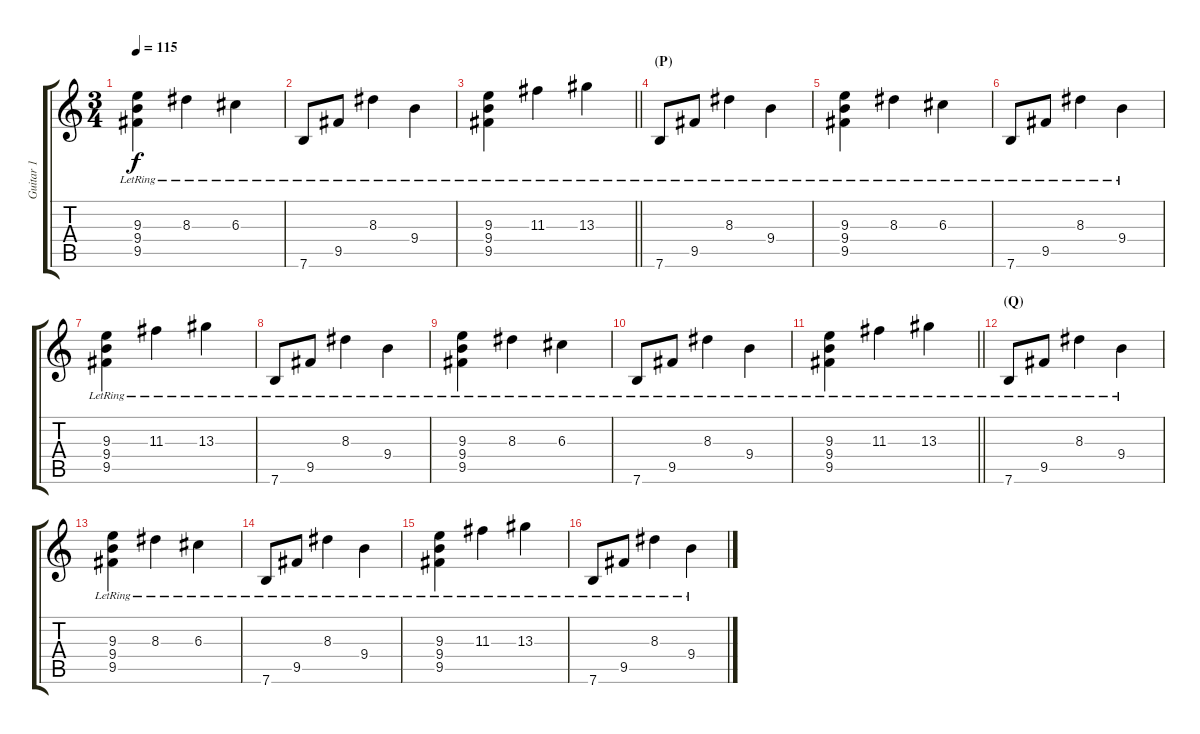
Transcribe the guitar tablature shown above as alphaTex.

\track ("Guitar 1" "Guitar 1") {instrument electricguitarjazz}
\staff {score tabs}
\tuning (E4 B3 G3 D3 A2 E2) {hide}
\ts (3 4)
\tempo 115
\clef g2
\ks c
(9.3 9.4 9.5{lr}).4{dy f} 8.3{lr}.4 6.3{lr}.4 |
7.6{lr}.8 9.5{lr}.8 8.3{lr}.4 9.4{lr}.4 |
\barLineRight lightlight
(9.3 9.4{lr} 9.5).4 11.3{lr}.4 13.3{lr}.4 |
\section ("" "(P)")
7.6{lr}.8 9.5{lr}.8 8.3{lr}.4 9.4{lr}.4 |
(9.3 9.4 9.5{lr}).4 8.3{lr}.4 6.3{lr}.4 |
7.6{lr}.8 9.5{lr}.8 8.3{lr}.4 9.4{lr}.4 |
(9.3 9.4{lr} 9.5).4 11.3{lr}.4 13.3{lr}.4 |
7.6{lr}.8 9.5{lr}.8 8.3{lr}.4 9.4{lr}.4 |
(9.3 9.4 9.5{lr}).4 8.3{lr}.4 6.3{lr}.4 |
7.6{lr}.8 9.5{lr}.8 8.3{lr}.4 9.4{lr}.4 |
\barLineRight lightlight
(9.3 9.4{lr} 9.5).4 11.3{lr}.4 13.3{lr}.4 |
\section ("" "(Q)")
7.6{lr}.8 9.5{lr}.8 8.3{lr}.4 9.4{lr}.4 |
(9.3 9.4 9.5{lr}).4 8.3{lr}.4 6.3{lr}.4 |
7.6{lr}.8 9.5{lr}.8 8.3{lr}.4 9.4{lr}.4 |
(9.3 9.4{lr} 9.5).4 11.3{lr}.4 13.3{lr}.4 |
7.6{lr}.8 9.5{lr}.8 8.3{lr}.4 9.4{lr}.4
